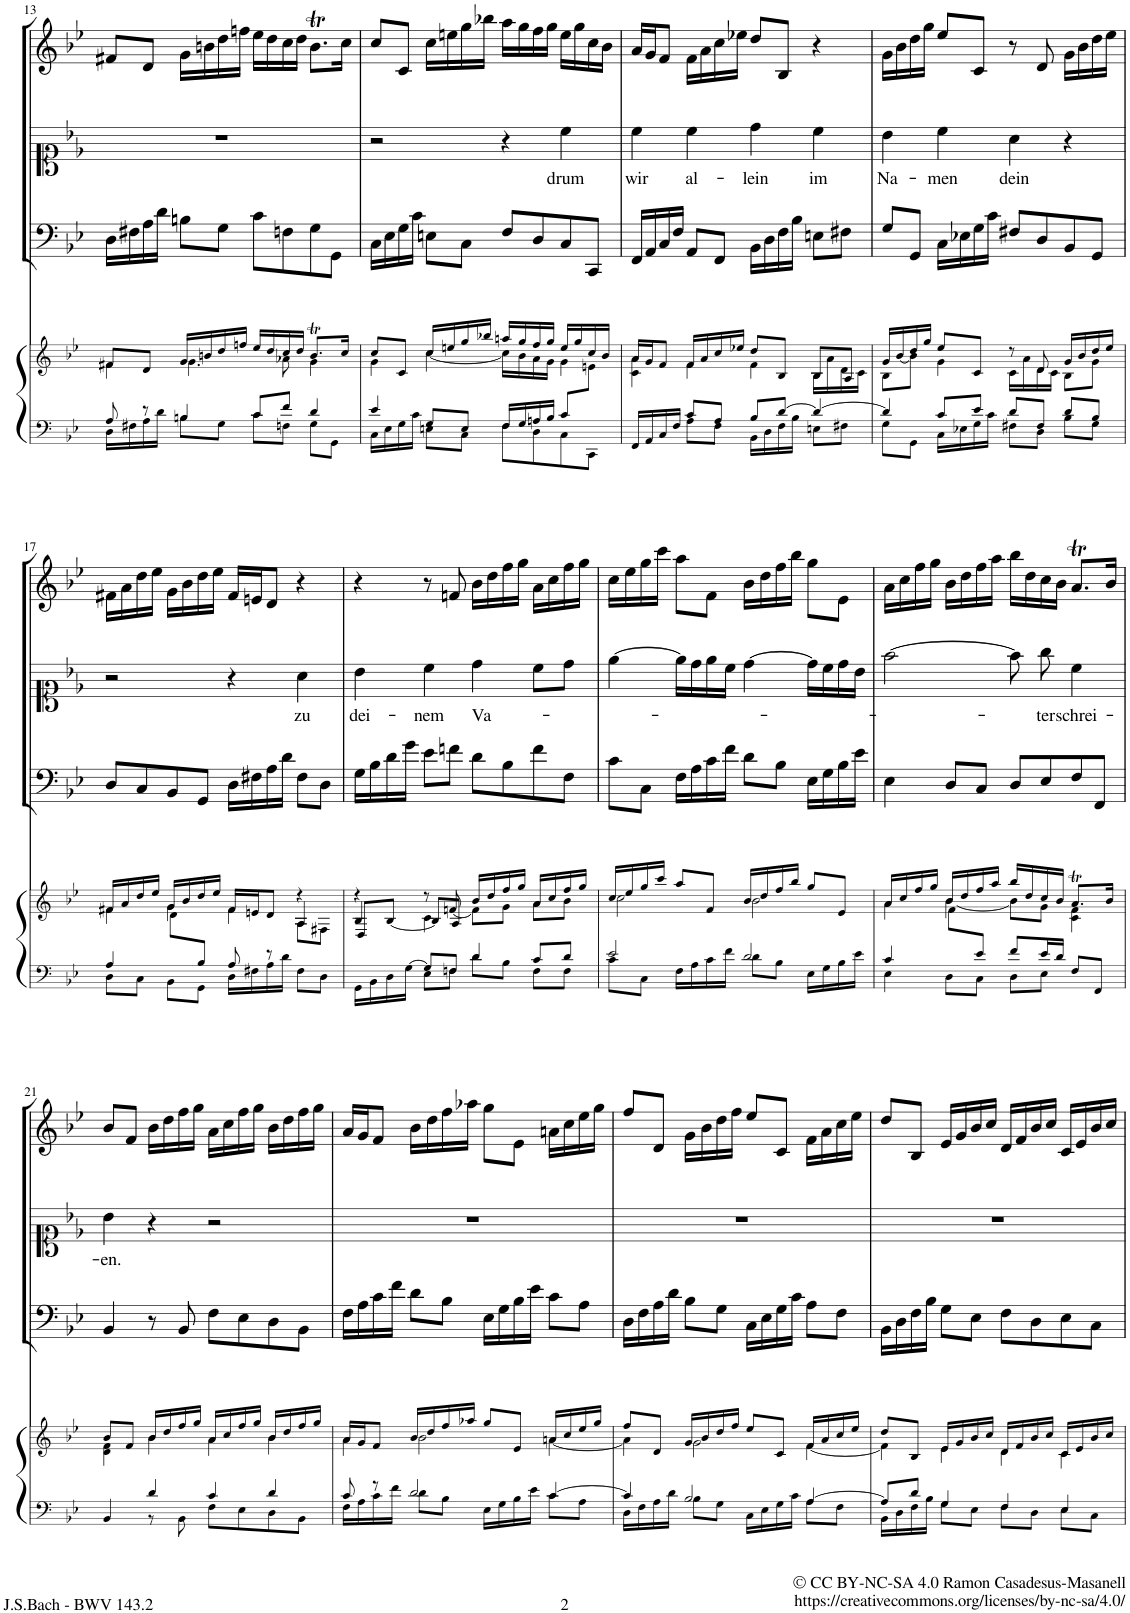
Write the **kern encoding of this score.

**kern	**kern	**kern	**kern	**text	**kern
*part4	*part4	*part3	*part2	*part2	*part1
*staff5	*staff4	*staff3	*staff2	*staff2	*staff1
*I"Piano reduction	*	*I"Continuo	*I"Soprano	*	*I"(Violini)
*I'Pno	*	*	*	*	*I'Vln
!!LO:PB:g=z
*clefF4	*clefG2	*clefF4	*clefC1	*	*clefG2
*k[b-e-]	*k[b-e-]	*k[b-e-]	*k[b-e-]	*	*k[b-e-]
*M4/4	*M4/4	*M4/4	*M4/4	*	*M4/4
*met(c)	*met(c)	*met(c)	*met(c)	*	*met(c)
=13	=13	=13	=13	=13	=13
*^	*^	*	*	*	*
8A/	16D\LL	8f#X/L	4f#\	16D\LL	1r	.	8f#X/L
.	16F#X\	.	.	16F#X\	.	.	.
8r	16A\	8d/J	.	16A\	.	.	8d/J
.	16d\JJ	.	.	16d\JJ	.	.	.
4Bn/	8B\L	16g/LL	4.g\	8Bn\L	.	.	16g\LL
.	.	16bn/	.	.	.	.	16bn\
.	8G\J	16dd/	.	8G\J	.	.	16dd\
.	.	16ffn/JJ	.	.	.	.	16ffn\JJ
8c/L	8c\L	16ee-/LL	.	8c\L	.	.	16ee-\LL
.	.	16dd/	.	.	.	.	16dd\
8f/J	8Fn\J	16cc/	8a-X\	8Fn\	.	.	16cc\
.	.	16dd/JJ	.	.	.	.	16dd\JJ
4d/	8G\L	8.bt/L	4g\	8G\	.	.	8.bt\L
.	8GG\J	.	.	8GG\J	.	.	.
.	.	16cc/Jk	.	.	.	.	16cc\Jk
=14	=14	=14	=14	=14	=14	=14	=14
*	*	*	*^	*	*	*	*
4e-/	16C\LL	8cc/L	4g\	2..ryy	16C\LL	2r	.	8cc/L
.	16E-\	.	.	.	16E-\	.	.	.
.	16G\	8c/J	.	.	16G\	.	.	8c/J
.	16c\JJ	.	.	.	16c\JJ	.	.	.
8G/L	8En\L	16cc/LL	[4cc\	.	8En\L	.	.	16cc\LL
.	.	16een/	.	.	.	.	.	16een\
8E/J	8C\J	16gg/	.	.	8C\J	.	.	16gg\
.	.	16bb-X/JJ	.	.	.	.	.	16bb-X\JJ
16F/LL	8F\L	16aan/LL	16cc\LL]	.	8F/L	4r	.	16aa\LL
16G/	.	16gg/	16b-\	.	.	.	.	16gg\
16An/	8D\	16ff/	16a\	.	8D/	.	.	16ff\
16B-/JJ	.	16gg/JJ	16g\JJ	.	.	.	.	16gg\JJ
!	!	!	!	!	!	!	!LO:LY:b	!
8c/L	8C\	16ee/LL	4g\	.	8C/	4cc\	drum	16ee\LL
.	.	16gg/	.	.	.	.	.	16gg\
8ryy	8CC\J	16cc/	.	8en\J	8CC/J	.	.	16cc\
.	.	16b-/JJ	.	.	.	.	.	16b-\JJ
*	*	*	*v	*v	*	*	*	*
=15	=15	=15	=15	=15	=15	=15	=15
!	!	!	!	!	!	!LO:LY:b	!
16FF/LL	4ryy	16a/LL	4c\ 4a\	16FF/LL	4cc\	wir	16a/LL
16AA/	.	16g/J	.	16AA/	.	.	16g/J
16C/	.	8f/J	.	16C/	.	.	8f/J
16F/JJ	.	.	.	16F/JJ	.	.	.
!	!	!	!	!	!	!LO:LY:b	!
8c/L	8A\L	16f/LL	4f\	8AA/L	4cc\	al-	16f\LL
.	.	16a/	.	.	.	.	16a\
8A/J	8F\J	16cc/	.	8FF/J	.	.	16cc\
.	.	16ee-X/JJ	.	.	.	.	16ee-X\JJ
!	!	!	!	!	!	!LO:LY:b	!
8B-/L	16BB-\LL	8dd/L	4f\	16BB-\LL	4dd\	-lein	8dd/L
.	16D\	.	.	16D\	.	.	.
[8d/J	16F\	8B-/J	.	16F\	.	.	8B-/J
.	16B-\JJ	.	.	16B-\JJ	.	.	.
!	!	!	!	!	!	!LO:LY:b	!
4d/_	8En\L	8B-/L	16B-\LL	8En\L	4cc\	im	4r
.	.	.	16a\	.	.	.	.
.	8F#X\J	8A/J	16d\	8F#X\J	.	.	.
.	.	.	16c\JJ	.	.	.	.
=16	=16	=16	=16	=16	=16	=16	=16
!	!	!	!	!	!	!LO:LY:b	!
4d/]	8G\L	16g/LL	8B-\L	8G/L	4b-\	Na-	16g\LL
.	.	[<16b-/	.	.	.	.	16b-\
.	8GG\J	16dd/	8b-\J]	8GG/J	.	.	16dd\
.	.	16gg/JJ	.	.	.	.	16gg\JJ
!	!	!	!	!	!	!LO:LY:b	!
8c/L	16C\LL	8ee-/L	4g\	16C\LL	4cc\	-men	8ee-/L
.	16E-X\	.	.	16E-X\	.	.	.
8e-/J	16G\	8c/J	.	16G\	.	.	8c/J
.	16c\JJ	.	.	16c\JJ	.	.	.
!	!	!	!	!	!	!LO:LY:b	!
8d/L	8F#X\L	8r	16c\LL	8F#X/L	4a\	dein	8r
.	.	.	16a\	.	.	.	.
8F#/J	8D\J	8d/	16d\	8D/	.	.	8d/
.	.	.	16c\JJ	.	.	.	.
8d/L	8B-\L	16g/LL	8B-\L	8BB-/	4r	.	16g\LL
.	.	16b-/	.	.	.	.	16b-\
8B-/J	8G\J	16dd/	8g\J	8GG/J	.	.	16dd\
.	.	16ee-/JJ	.	.	.	.	16ee-\JJ
!!LO:LB:g=z
=17	=17	=17	=17	=17	=17	=17	=17
*	*	*	*^	*	*	*	*
4A/	8D\L	16f#X/LL	4f#\	4ryy	8D/L	2r	.	16f#X\LL
.	.	16a/	.	.	.	.	.	16a\
.	8C\J	16dd/	.	.	8C/	.	.	16dd\
.	.	16ee-/JJ	.	.	.	.	.	16ee-\JJ
8ryy	8BB-\L	16g/LL	4g\	8d\L	8BB-/	.	.	16g\LL
.	.	16b-/	.	.	.	.	.	16b-\
8B-/J	8GG\J	16dd/	.	4.ryy	8GG/J	.	.	16dd\
.	.	16ee-/JJ	.	.	.	.	.	16ee-\JJ
8A/	16D\LL	16f#/LL	4f#\	.	16D\LL	4r	.	16f#/LL
.	16F#X\	16en/J	.	.	16F#X\	.	.	16en/J
8r	16A\	8d/J	.	.	16A\	.	.	8d/J
.	16d\JJ	.	.	.	16d\JJ	.	.	.
!	!	!	!	!	!	!	!LO:LY:b	!
4ryy	8F#\L	4r	8A\L	4A/	8F#\L	4a\	zu	4r
.	8D\J	.	8F#X\J	.	8D\J	.	.	.
=18	=18	=18	=18	=18	=18	=18	=18	=18
*	*	*	*	*^	*	*	*	*
!	!	!	!	!	!	!	!	!LO:LY:b	!
4ryy	16GG\LL	4r	8D/L	4ryy	4B-/	16G\LL	4b-\	dei-	4r
.	16BB-\	.	.	.	.	16B-\	.	.	.
.	16D\	.	[<8B-/J	.	.	16d\	.	.	.
.	[>16G\JJ	.	.	.	.	16g\JJ	.	.	.
!	!	!	!	!	!	!	!	!LO:LY:b	!
8G/L]	8E-\L	8r	4c\	8B-/L]	2.ryy	8e-\L	4cc\	-nem	8r
8F/J	8Fn\J	[<8fn/	.	8A/J	.	8fn\J	.	.	8fn/
!	!	!	!	!	!	!	!	!LO:LY:b	!
4d/	8d\L	16b-/LL	8f\L]	2ryy	.	8d\L	4dd\	Va-	16b-\LL
.	.	16dd/	.	.	.	.	.	.	16dd\
.	8B-\J	16ff/	8g\J	.	.	8B-\	.	.	16ff\
.	.	16gg/JJ	.	.	.	.	.	.	16gg\JJ
8c/L	8F\L	16a/LL	8a\L	.	.	8f\	8cc\L	.	16a\LL
.	.	16cc/	.	.	.	.	.	.	16cc\
8d/J	8F\J	16ff/	8b-\J	.	.	8F\J	8dd\J	.	16ff\
.	.	16gg/JJ	.	.	.	.	.	.	16gg\JJ
*	*	*	*v	*v	*v	*	*	*	*
=19	=19	=19	=19	=19	=19	=19	=19
2e-/	8c\L	16cc/LL	2cc\	8c\L	[4ee-\	.	16cc\LL
.	.	16ee-/	.	.	.	.	16ee-\
.	8C\J	16gg/	.	8C\J	.	.	16gg\
.	.	16ccc/JJ	.	.	.	.	16ccc\JJ
.	16F\LL	8aa/L	.	16F\LL	16ee-\LL]	.	8aa\L
.	16A\	.	.	16A\	16dd\	.	.
.	16c\	8f/J	.	16c\	16ee-\	.	8f\J
.	16f\JJ	.	.	16f\JJ	16cc\JJ	.	.
2d/	8d\L	16b-/LL	2b-\	8d\L	[4dd\	.	16b-\LL
.	.	16dd/	.	.	.	.	16dd\
.	8B-\J	16ff/	.	8B-\J	.	.	16ff\
.	.	16bb-/JJ	.	.	.	.	16bb-\JJ
.	16E-\LL	8gg/L	.	16E-\LL	16dd\LL]	.	8gg\L
.	16G\	.	.	16G\	16cc\	.	.
.	16B-\	8e-/J	.	16B-\	16dd\	.	8e-\J
.	16e-\JJ	.	.	16e-\JJ	16b-\JJ	.	.
=20	=20	=20	=20	=20	=20	=20	=20
*	*	*	*^	*	*	*	*
4c/	4E-\	16a/LL	4a\	4ryy	4E-\	[2ff\	.	16a\LL
.	.	16cc/	.	.	.	.	.	16cc\
.	.	16ff/	.	.	.	.	.	16ff\
.	.	16gg/JJ	.	.	.	.	.	16gg\JJ
8ryy	8D\L	16b-/LL	[4b-\	8f\L	8D/L	.	.	16b-\LL
.	.	16dd/	.	.	.	.	.	16dd\
8e-/J	8C\J	16ff/	.	2ryy	8C/J	.	.	16ff\
.	.	16aa/JJ	.	.	.	.	.	16aa\JJ
8f/L	8D\L	16bb-/LL	8b-\L]	.	8D/L	8ff\]	.	16bb-\LL
.	.	16dd/	.	.	.	.	.	16dd\
!	!	!	!	!	!	!	!LO:LY:b	!
16e-/L	8E-\J	16cc/	8g\J	.	8E-/	8gg\	-ter	16cc\
16d/JJ	.	16b-/JJ	.	.	.	.	.	16b-\JJ
!	!	!	!	!	!	!	!LO:LY:b	!
8F/L	4ryy	8.at/L	4c\ 4f\	.	8F/	4cc\	schrei-	8.at/L
8FF/J	.	.	.	8ryy	8FF/J	.	.	.
.	.	16b-/Jk	.	.	.	.	.	16b-/Jk
*	*	*	*v	*v	*	*	*	*
!!LO:LB:g=z
=21	=21	=21	=21	=21	=21	=21	=21
!	!	!	!	!	!	!LO:LY:b	!
4BB-/	4ryy	8b-/L	4d\ 4f\	4BB-/	4b-\	-en.	8b-/L
.	.	8f/J	.	.	.	.	8f/J
4d/	8r	16b-/LL	4b-\	8r	4r	.	16b-\LL
.	.	16dd/	.	.	.	.	16dd\
.	8BB-\	16ff/	.	8BB-/	.	.	16ff\
.	.	16gg/JJ	.	.	.	.	16gg\JJ
4c/	8F\L	16a/LL	4a\	8F\L	2r	.	16a\LL
.	.	16cc/	.	.	.	.	16cc\
.	8E-\	16ff/	.	8E-\	.	.	16ff\
.	.	16gg/JJ	.	.	.	.	16gg\JJ
4d/	8D\	16b-/LL	4b-\	8D\	.	.	16b-\LL
.	.	16dd/	.	.	.	.	16dd\
.	8BB-\J	16ff/	.	8BB-\J	.	.	16ff\
.	.	16gg/JJ	.	.	.	.	16gg\JJ
=22	=22	=22	=22	=22	=22	=22	=22
8c/	16F\LL	16a/LL	4a\	16F\LL	1r	.	16a/LL
.	16A\	16g/J	.	16A\	.	.	16g/J
8r	16c\	8f/J	.	16c\	.	.	8f/J
.	16f\JJ	.	.	16f\JJ	.	.	.
2d/	8d\L	16b-/LL	2b-\	8d\L	.	.	16b-\LL
.	.	16dd/	.	.	.	.	16dd\
.	8B-\J	16ff/	.	8B-\J	.	.	16ff\
.	.	16aa-X/JJ	.	.	.	.	16aa-X\JJ
.	16E-\LL	8gg/L	.	16E-\LL	.	.	8gg\L
.	16G\	.	.	16G\	.	.	.
.	16B-\	8e-/J	.	16B-\	.	.	8e-\J
.	16e-\JJ	.	.	16e-\JJ	.	.	.
[4c/	8c\L	16an/LL	[4a\	8c\L	.	.	16an\LL
.	.	16cc/	.	.	.	.	16cc\
.	8A\J	16ee-/	.	8A\J	.	.	16ee-\
.	.	16gg/JJ	.	.	.	.	16gg\JJ
=23	=23	=23	=23	=23	=23	=23	=23
4c/]	16D\LL	8ff/L	4a\]	16D\LL	1r	.	8ff/L
.	16F\	.	.	16F\	.	.	.
.	16A\	8d/J	.	16A\	.	.	8d/J
.	16d\JJ	.	.	16d\JJ	.	.	.
2B-/	8B-\L	16g/LL	2g\	8B-\L	.	.	16g\LL
.	.	16b-/	.	.	.	.	16b-\
.	8G\J	16dd/	.	8G\J	.	.	16dd\
.	.	16ff/JJ	.	.	.	.	16ff\JJ
.	16C\LL	8ee-/L	.	16C\LL	.	.	8ee-/L
.	16E-\	.	.	16E-\	.	.	.
.	16G\	8c/J	.	16G\	.	.	8c/J
.	16c\JJ	.	.	16c\JJ	.	.	.
[4A/	8A\L	16f/LL	[4f\	8A\L	.	.	16f\LL
.	.	16a/	.	.	.	.	16a\
.	8F\J	16cc/	.	8F\J	.	.	16cc\
.	.	16ee-/JJ	.	.	.	.	16ee-\JJ
=24	=24	=24	=24	=24	=24	=24	=24
8A/L]	16BB-\LL	8dd/L	4f\]	16BB-\LL	1r	.	8dd/L
.	16D\	.	.	16D\	.	.	.
8d/J	16F\	8B-/J	.	16F\	.	.	8B-/J
.	16B-\JJ	.	.	16B-\JJ	.	.	.
4G/	8G\L	16e-/LL	4e-\	8G\L	.	.	16e-/LL
.	.	16g/	.	.	.	.	16g/
.	8E-\J	16b-/	.	8E-\J	.	.	16b-/
.	.	16cc/JJ	.	.	.	.	16cc/JJ
4F/	8F\L	16d/LL	4d\	8F\L	.	.	16d/LL
.	.	16f/	.	.	.	.	16f/
.	8D\J	16b-/	.	8D\	.	.	16b-/
.	.	16cc/JJ	.	.	.	.	16cc/JJ
4E-/	8E-\L	16c/LL	4c\	8E-\	.	.	16c/LL
.	.	16e-/	.	.	.	.	16e-/
.	8C\J	16b-/	.	8C\J	.	.	16b-/
.	.	16cc/JJ	.	.	.	.	16cc/JJ
*v	*v	*	*	*	*	*	*
*	*v	*v	*	*	*	*
=	=	=	=	=	=
*-	*-	*-	*-	*-	*-
